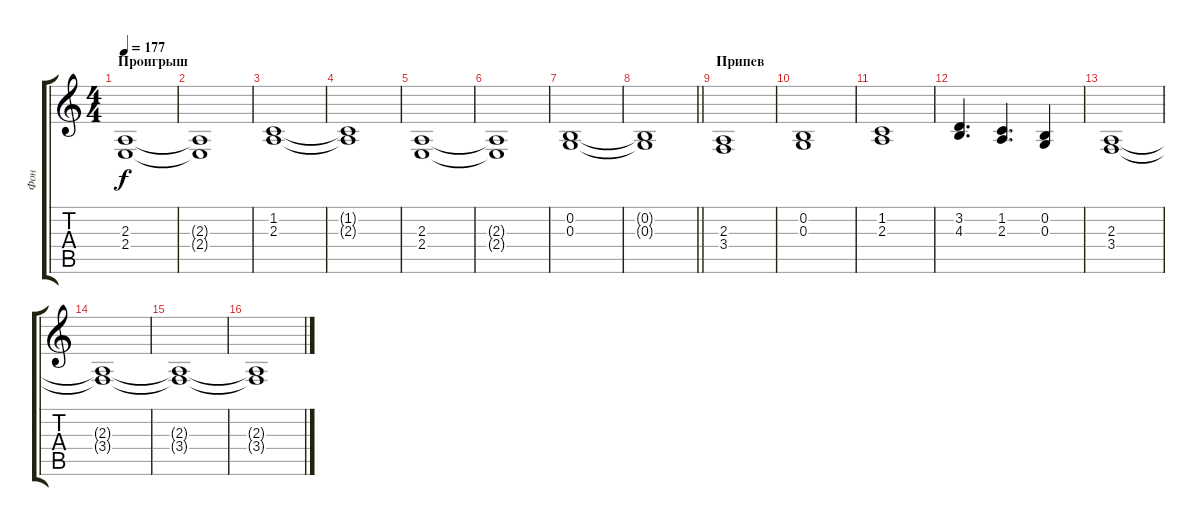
\track ("Фон" "Фон") {instrument pad2warm}
\staff {score tabs}
\tuning (E4 B3 G3 D3 A2 E2) {hide}
\ts (4 4)
\section ("" "Проигрыш")
\tempo 177
\clef g2
\ks c
(2.3 2.4).1{dy f} |
(2.3{t} 2.4{t}).1 |
(1.2 2.3).1 |
(1.2{t} 2.3{t}).1 |
(2.3 2.4).1 |
(2.3{t} 2.4{t}).1 |
(0.2 0.3).1 |
\barLineRight lightlight
(0.2{t} 0.3{t}).1 |
\section ("" "Припев")
(2.3 3.4).1 |
(0.2 0.3).1 |
(1.2 2.3).1 |
(3.2 4.3).4{d} (1.2 2.3).4{d} (0.2 0.3).4 |
(2.3 3.4).1 |
(2.3{t} 3.4{t}).1 |
(2.3{t} 3.4{t}).1 |
(2.3{t} 3.4{t}).1
